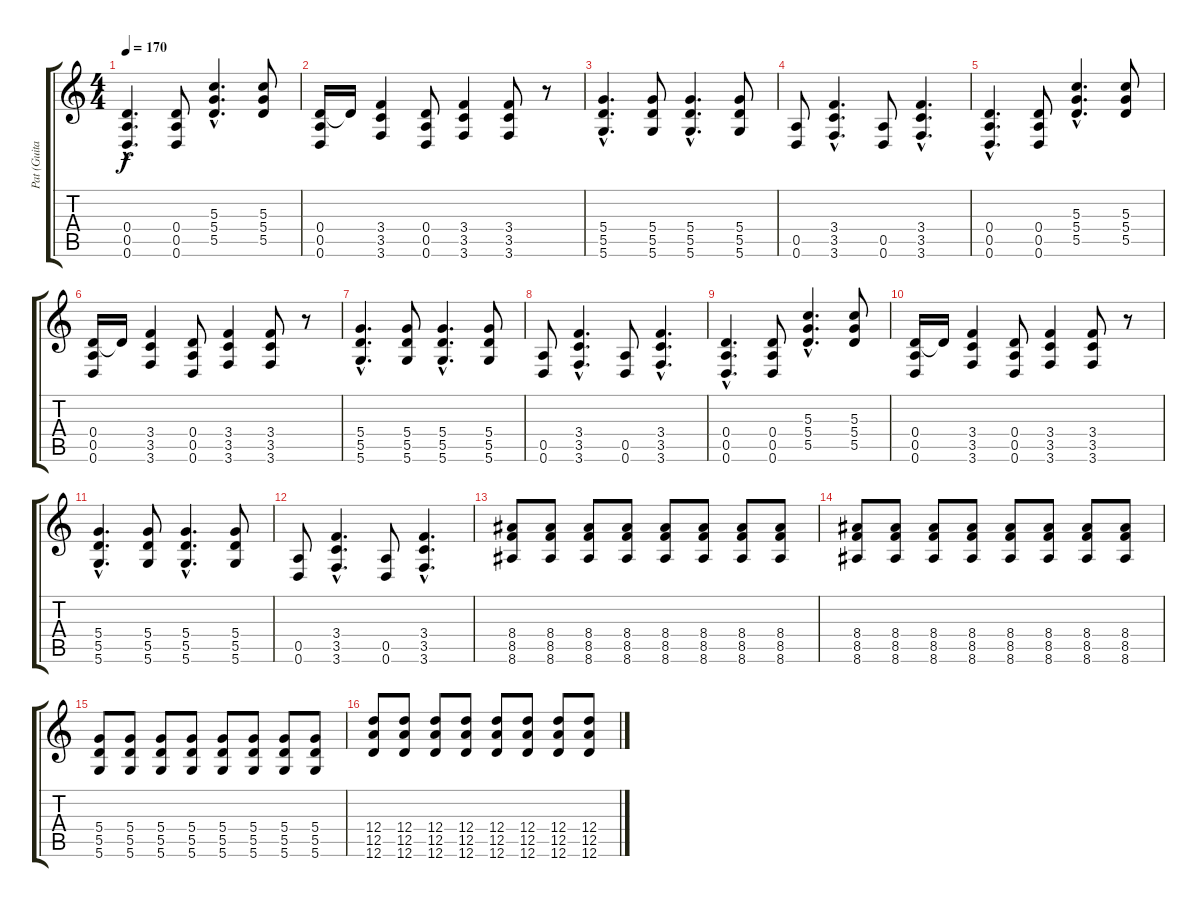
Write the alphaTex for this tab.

\track ("Pat (Guitar Dist.)" "Pat (Guita") {instrument overdrivenguitar}
\staff {score tabs}
\tuning (E4 B3 G3 D3 A2 D2) {hide}
\ts (4 4)
\tempo 170
\clef g2
\ks c
(0.4{hac} 0.5{hac} 0.6{hac}).4{d dy f} (0.4 0.5 0.6).8 (5.3{hac} 5.4{hac} 5.5{hac}).4{d} (5.3 5.4 5.5).8 |
(0.4 0.5 0.6).16 0.4{t}.16 (3.4 3.5 3.6).4 (0.4 0.5 0.6).8 (3.4 3.5 3.6).4 (3.4 3.5 3.6).8 r.8 |
(5.4{hac} 5.5{hac} 5.6{hac}).4{d} (5.4 5.5 5.6).8 (5.4{hac} 5.5{hac} 5.6{hac}).4{d} (5.4 5.5 5.6).8 |
(0.5 0.6).8 (3.4{hac} 3.5{hac} 3.6{hac}).4{d} (0.5 0.6).8 (3.4{hac} 3.5{hac} 3.6{hac}).4{d} |
(0.4{hac} 0.5{hac} 0.6{hac}).4{d} (0.4 0.5 0.6).8 (5.3{hac} 5.4{hac} 5.5{hac}).4{d} (5.3 5.4 5.5).8 |
(0.4 0.5 0.6).16 0.4{t}.16 (3.4 3.5 3.6).4 (0.4 0.5 0.6).8 (3.4 3.5 3.6).4 (3.4 3.5 3.6).8 r.8 |
(5.4{hac} 5.5{hac} 5.6{hac}).4{d} (5.4 5.5 5.6).8 (5.4{hac} 5.5{hac} 5.6{hac}).4{d} (5.4 5.5 5.6).8 |
(0.5 0.6).8 (3.4{hac} 3.5{hac} 3.6{hac}).4{d} (0.5 0.6).8 (3.4{hac} 3.5{hac} 3.6{hac}).4{d} |
(0.4{hac} 0.5{hac} 0.6{hac}).4{d} (0.4 0.5 0.6).8 (5.3{hac} 5.4{hac} 5.5{hac}).4{d} (5.3 5.4 5.5).8 |
(0.4 0.5 0.6).16 0.4{t}.16 (3.4 3.5 3.6).4 (0.4 0.5 0.6).8 (3.4 3.5 3.6).4 (3.4 3.5 3.6).8 r.8 |
(5.4{hac} 5.5{hac} 5.6{hac}).4{d} (5.4 5.5 5.6).8 (5.4{hac} 5.5{hac} 5.6{hac}).4{d} (5.4 5.5 5.6).8 |
(0.5 0.6).8 (3.4{hac} 3.5{hac} 3.6{hac}).4{d} (0.5 0.6).8 (3.4{hac} 3.5{hac} 3.6{hac}).4{d} |
(8.4 8.5 8.6).8 (8.4 8.5 8.6).8 (8.4 8.5 8.6).8 (8.4 8.5 8.6).8 (8.4 8.5 8.6).8 (8.4 8.5 8.6).8 (8.4 8.5 8.6).8 (8.4 8.5 8.6).8 |
(8.4 8.5 8.6).8 (8.4 8.5 8.6).8 (8.4 8.5 8.6).8 (8.4 8.5 8.6).8 (8.4 8.5 8.6).8 (8.4 8.5 8.6).8 (8.4 8.5 8.6).8 (8.4 8.5 8.6).8 |
(5.4 5.5 5.6).8 (5.4 5.5 5.6).8 (5.4 5.5 5.6).8 (5.4 5.5 5.6).8 (5.4 5.5 5.6).8 (5.4 5.5 5.6).8 (5.4 5.5 5.6).8 (5.4 5.5 5.6).8 |
(12.4 12.5 12.6).8 (12.4 12.5 12.6).8 (12.4 12.5 12.6).8 (12.4 12.5 12.6).8 (12.4 12.5 12.6).8 (12.4 12.5 12.6).8 (12.4 12.5 12.6).8 (12.4 12.5 12.6).8
